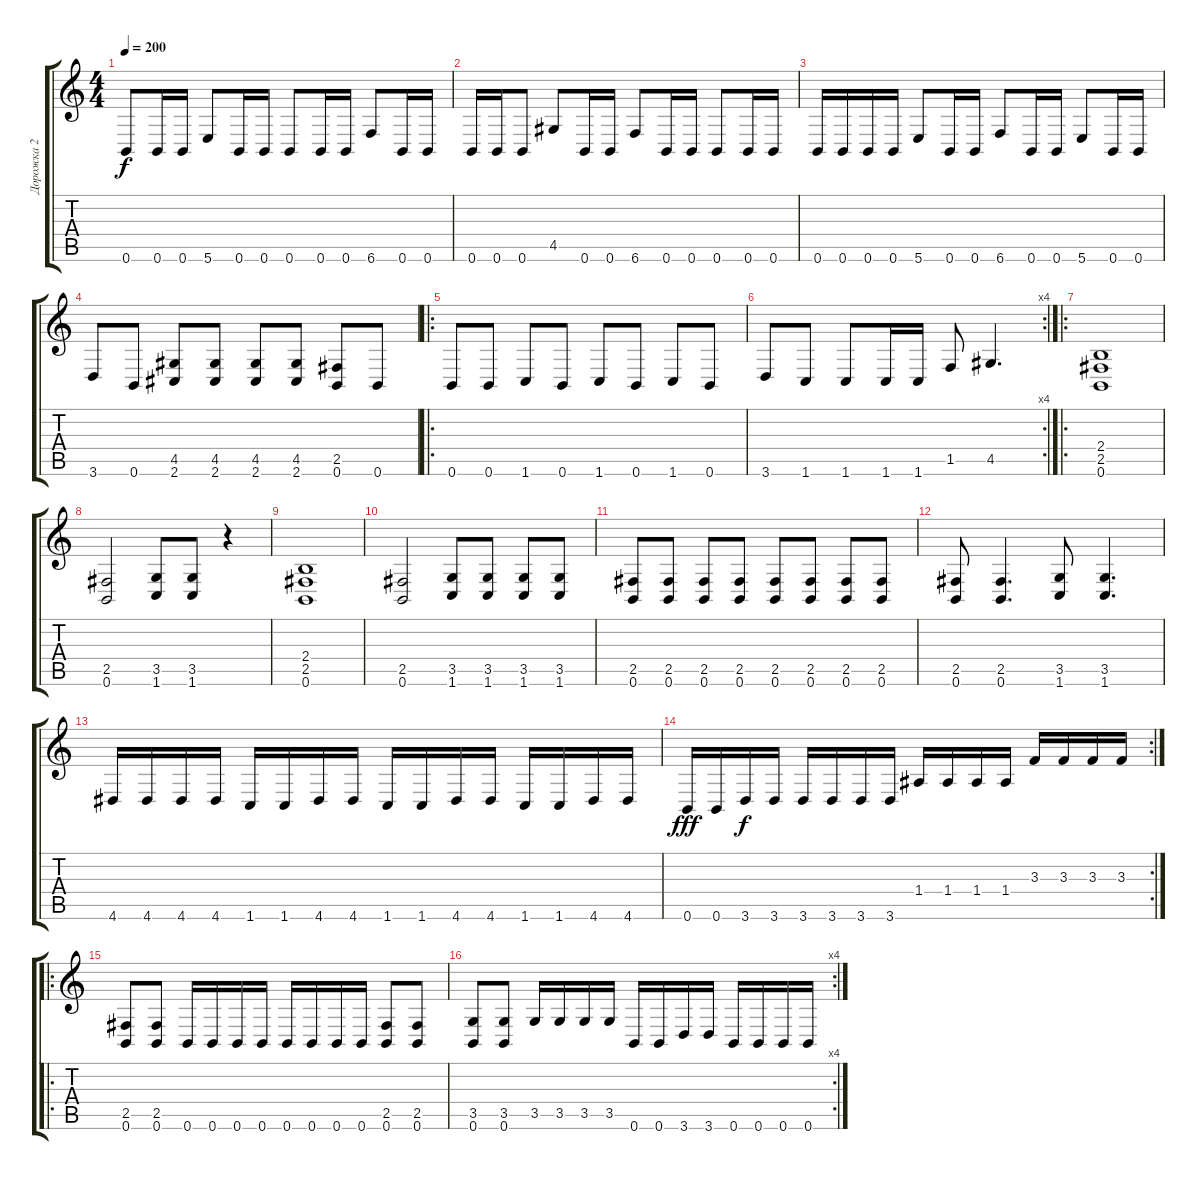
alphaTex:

\track ("Дорожка 2" "Дорожка 2") {instrument distortionguitar}
\staff {score tabs}
\tuning (B3 Gb3 D3 A2 E2 B1) {hide}
\ts (4 4)
\tempo 200
\clef g2
\ks c
0.6.8{dy f} 0.6.16 0.6.16 5.6.8 0.6.16 0.6.16 0.6.8 0.6.16 0.6.16 6.6.8 0.6.16 0.6.16 |
0.6.16 0.6.16 0.6.8 4.5.8 0.6.16 0.6.16 6.6.8 0.6.16 0.6.16 0.6.8 0.6.16 0.6.16 |
0.6.16 0.6.16 0.6.16 0.6.16 5.6.8 0.6.16 0.6.16 6.6.8 0.6.16 0.6.16 5.6.8 0.6.16 0.6.16 |
3.6.8 0.6.8 (4.5 2.6).8 (4.5 2.6).8 (4.5 2.6).8 (4.5 2.6).8 (2.5 0.6).8 0.6.8 |
\ro
0.6.8 0.6.8 1.6.8 0.6.8 1.6.8 0.6.8 1.6.8 0.6.8 |
\rc 4
3.6.8 1.6.8 1.6.8 1.6.16 1.6.16 1.5.8 4.5.4{d} |
\ro
(2.4 2.5 0.6).1 |
(2.5 0.6).2 (3.5 1.6).8 (3.5 1.6).8 r.4 |
(2.4 2.5 0.6).1 |
(2.5 0.6).2 (3.5 1.6).8 (3.5 1.6).8 (3.5 1.6).8 (3.5 1.6).8 |
(2.5 0.6).8 (2.5 0.6).8 (2.5 0.6).8 (2.5 0.6).8 (2.5 0.6).8 (2.5 0.6).8 (2.5 0.6).8 (2.5 0.6).8 |
(2.5 0.6).8 (2.5 0.6).4{d} (3.5 1.6).8 (3.5 1.6).4{d} |
4.6.16 4.6.16 4.6.16 4.6.16 1.6.16 1.6.16 4.6.16 4.6.16 1.6.16 1.6.16 4.6.16 4.6.16 1.6.16 1.6.16 4.6.16 4.6.16 |
\rc 2
0.6.16{dy fff} 0.6.16 3.6.16{dy f} 3.6.16 3.6.16 3.6.16 3.6.16 3.6.16 1.4.16 1.4.16 1.4.16 1.4.16 3.3.16 3.3.16 3.3.16 3.3.16 |
\ro
(2.5 0.6).8 (2.5 0.6).8 0.6.16 0.6.16 0.6.16 0.6.16 0.6.16 0.6.16 0.6.16 0.6.16 (2.5 0.6).8 (2.5 0.6).8 |
\rc 4
(3.5 0.6).8 (3.5 0.6).8 3.5.16 3.5.16 3.5.16 3.5.16 0.6.16 0.6.16 3.6.16 3.6.16 0.6.16 0.6.16 0.6.16 0.6.16
